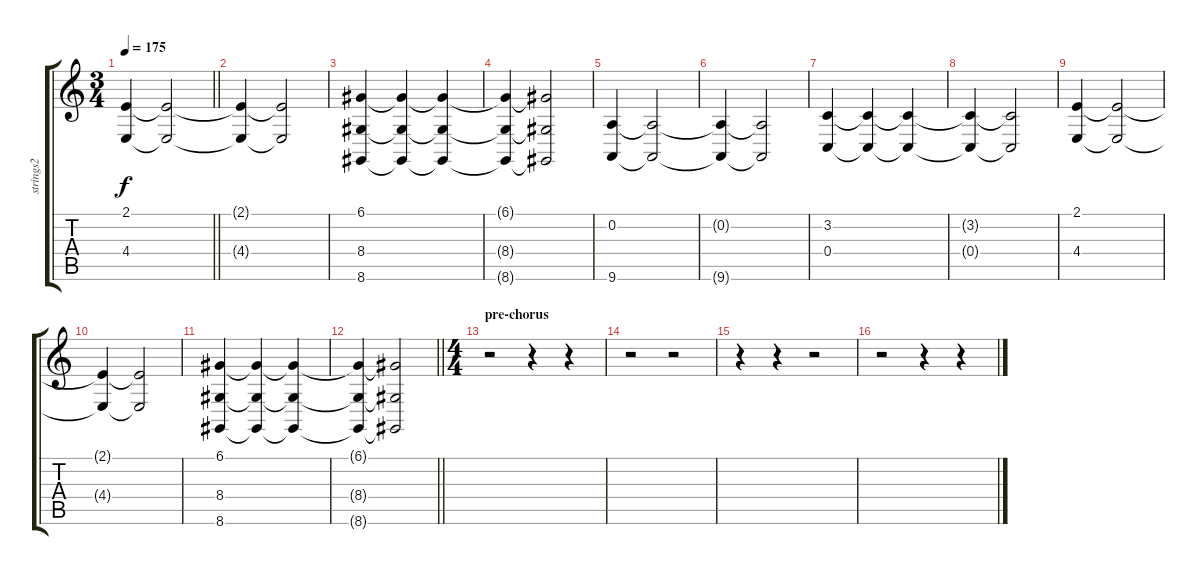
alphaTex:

\track ("strings2" "strings2") {instrument stringensemble1}
\staff {score tabs}
\tuning (D4 A3 F3 C3 G2 C2) {hide}
\ts (3 4)
\tempo 175
\clef g2
\barLineRight lightlight
\ks c
(2.1 4.4).4{dy f} (2.1{t} 4.4{t}).2 |
(2.1{t} 4.4{t}).4 (2.1{t} 4.4{t}).2 |
(6.1 8.4 8.6).4 (6.1{t} 8.4{t} 8.6{t}).4 (6.1{t} 8.4{t} 8.6{t}).4 |
(6.1{t} 8.4{t} 8.6{t}).4 (6.1{t} 8.4{t} 8.6{t}).2 |
(0.2 9.6).4 (0.2{t} 9.6{t}).2 |
(0.2{t} 9.6{t}).4 (0.2{t} 9.6{t}).2 |
(3.2 0.4).4 (3.2{t} 0.4{t}).4 (3.2{t} 0.4{t}).4 |
(3.2{t} 0.4{t}).4 (3.2{t} 0.4{t}).2 |
(2.1 4.4).4 (2.1{t} 4.4{t}).2 |
(2.1{t} 4.4{t}).4 (2.1{t} 4.4{t}).2 |
(6.1 8.4 8.6).4 (6.1{t} 8.4{t} 8.6{t}).4 (6.1{t} 8.4{t} 8.6{t}).4 |
\barLineRight lightlight
(6.1{t} 8.4{t} 8.6{t}).4 (6.1{t} 8.4{t} 8.6{t}).2 |
\ts (4 4)
\section ("" "pre-chorus")
r.2 r.4 r.4 |
r.2 r.2 |
r.4 r.4 r.2 |
r.2 r.4 r.4
